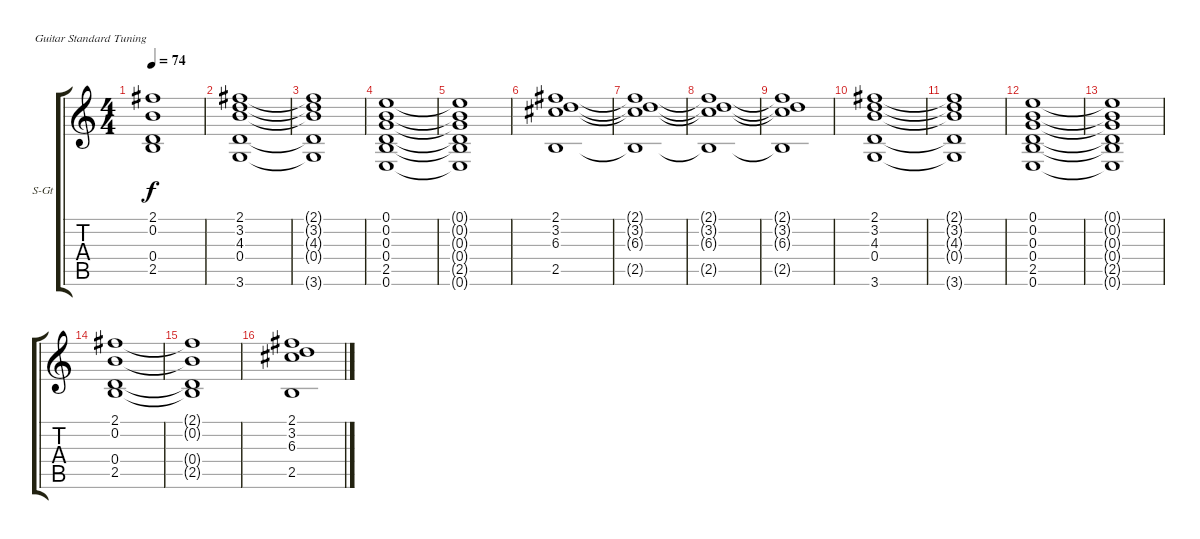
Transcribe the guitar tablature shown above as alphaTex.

\bracketExtendMode groupsimilarinstruments
\firstSystemTrackNameOrientation horizontal
\otherSystemsTrackNameOrientation horizontal
\track ("Synth" "S-Gt") {instrument stringensemble1}
\staff {score tabs}
\tuning (E4 B3 G3 D3 A2 E2)
\displaytranspose 12
\ts (4 4)
\tempo 74
\clef g2
\ks c
(2.1{t} 0.2{t} 0.4{t} 2.5{t}).1{dy f} |
(2.1 3.2 4.3 0.4 3.6).1 |
(2.1{t} 3.2{t} 4.3{t} 0.4{t} 3.6{t}).1 |
(0.1 0.2 0.3 0.4 2.5 0.6).1 |
(0.1{t} 0.2{t} 0.3{t} 0.4{t} 2.5{t} 0.6{t}).1 |
(2.1 3.2 6.3 2.5).1 |
(2.1{t} 3.2{t} 6.3{t} 2.5{t}).1 |
(2.1{t} 3.2{t} 6.3{t} 2.5{t}).1 |
(2.1{t} 3.2{t} 6.3{t} 2.5{t}).1 |
(2.1 3.2 4.3 0.4 3.6).1 |
(2.1{t} 3.2{t} 4.3{t} 0.4{t} 3.6{t}).1 |
(0.1 0.2 0.3 0.4 2.5 0.6).1 |
(0.1{t} 0.2{t} 0.3{t} 0.4{t} 2.5{t} 0.6{t}).1 |
(2.1 0.2 0.4 2.5).1 |
(2.1{t} 0.2{t} 0.4{t} 2.5{t}).1 |
(2.1 3.2 6.3 2.5).1
